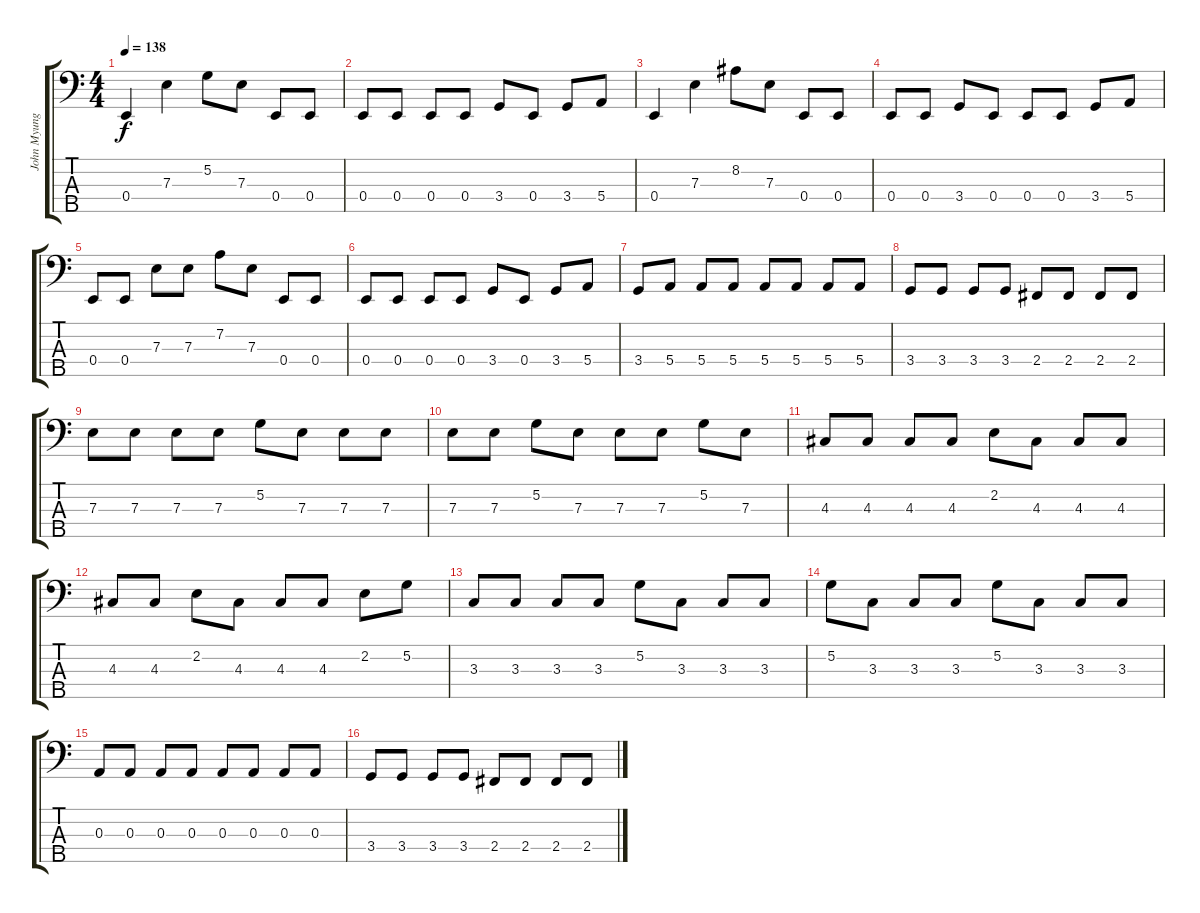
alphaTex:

\track ("John Myung" "John Myung") {instrument electricbassfinger}
\staff {score tabs}
\tuning (G2 D2 A1 E1 B0) {hide}
\ts (4 4)
\tempo 138
\clef f4
\ks c
0.4.4{dy f} 7.3.4 5.2.8 7.3.8 0.4.8 0.4.8 |
0.4.8 0.4.8 0.4.8 0.4.8 3.4.8 0.4.8 3.4.8 5.4.8 |
0.4.4 7.3.4 8.2.8 7.3.8 0.4.8 0.4.8 |
0.4.8 0.4.8 3.4.8 0.4.8 0.4.8 0.4.8 3.4.8 5.4.8 |
0.4.8 0.4.8 7.3.8 7.3.8 7.2.8 7.3.8 0.4.8 0.4.8 |
0.4.8 0.4.8 0.4.8 0.4.8 3.4.8 0.4.8 3.4.8 5.4.8 |
3.4.8 5.4.8 5.4.8 5.4.8 5.4.8 5.4.8 5.4.8 5.4.8 |
3.4.8 3.4.8 3.4.8 3.4.8 2.4.8 2.4.8 2.4.8 2.4.8 |
7.3.8 7.3.8 7.3.8 7.3.8 5.2.8 7.3.8 7.3.8 7.3.8 |
7.3.8 7.3.8 5.2.8 7.3.8 7.3.8 7.3.8 5.2.8 7.3.8 |
4.3.8 4.3.8 4.3.8 4.3.8 2.2.8 4.3.8 4.3.8 4.3.8 |
4.3.8 4.3.8 2.2.8 4.3.8 4.3.8 4.3.8 2.2.8 5.2.8 |
3.3.8 3.3.8 3.3.8 3.3.8 5.2.8 3.3.8 3.3.8 3.3.8 |
5.2.8 3.3.8 3.3.8 3.3.8 5.2.8 3.3.8 3.3.8 3.3.8 |
0.3.8 0.3.8 0.3.8 0.3.8 0.3.8 0.3.8 0.3.8 0.3.8 |
3.4.8 3.4.8 3.4.8 3.4.8 2.4.8 2.4.8 2.4.8 2.4.8
